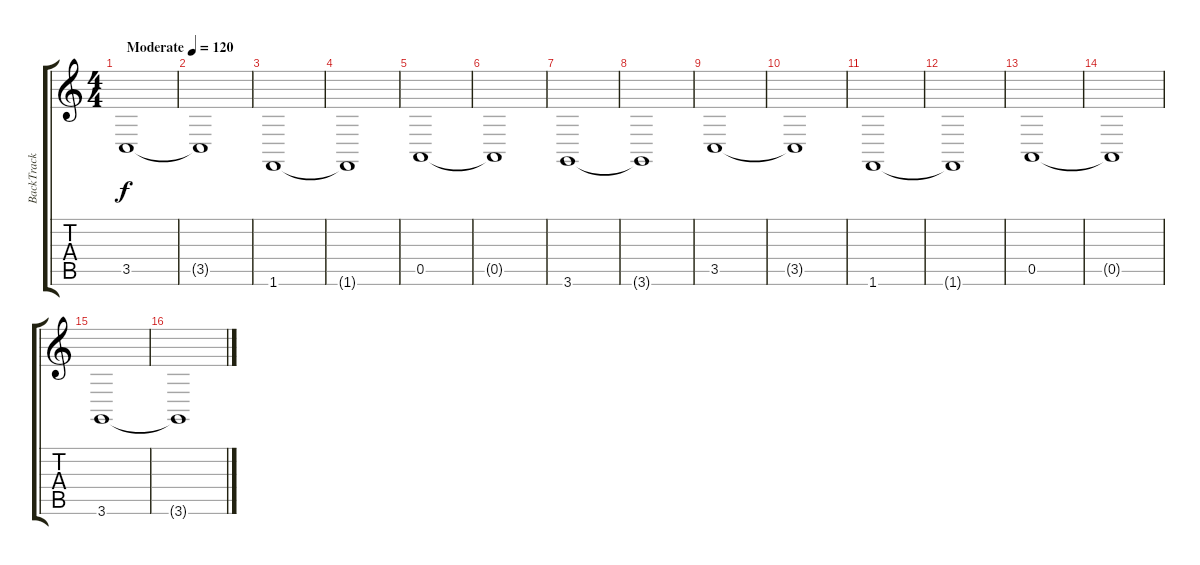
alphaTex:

\track ("BackTrack" "BackTrack") {instrument pad6metallic}
\staff {score tabs}
\tuning (E4 B3 G3 D3 A2 E2) {hide}
\ts (4 4)
\tempo (120 "Moderate")
\clef g2
\ks c
3.5.1{dy f instrument pad6metallic} |
3.5{t}.1 |
1.6.1 |
1.6{t}.1 |
0.5.1 |
0.5{t}.1 |
3.6.1 |
3.6{t}.1 |
3.5.1 |
3.5{t}.1 |
1.6.1 |
1.6{t}.1 |
0.5.1 |
0.5{t}.1 |
3.6.1 |
3.6{t}.1
